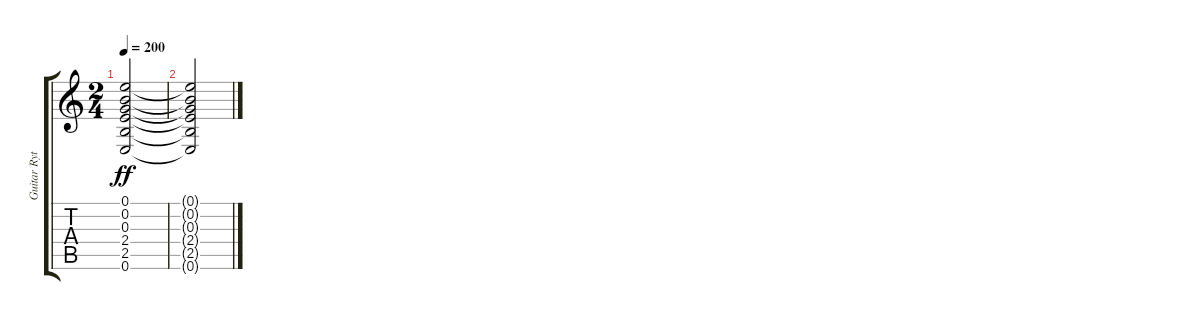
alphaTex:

\track ("Guitar Rythm 2" "Guitar Ryt") {instrument electricguitarclean}
\staff {score tabs}
\tuning (E4 B3 G3 D3 A2 E2) {hide}
\ts (2 4)
\tempo 200
\clef g2
\ks c
(0.1{t} 0.2{t} 0.3{t} 2.4{t} 2.5{t} 0.6{t}).2{dy ff} |
(0.1{t} 0.2{t} 0.3{t} 2.4{t} 2.5{t} 0.6{t}).2
